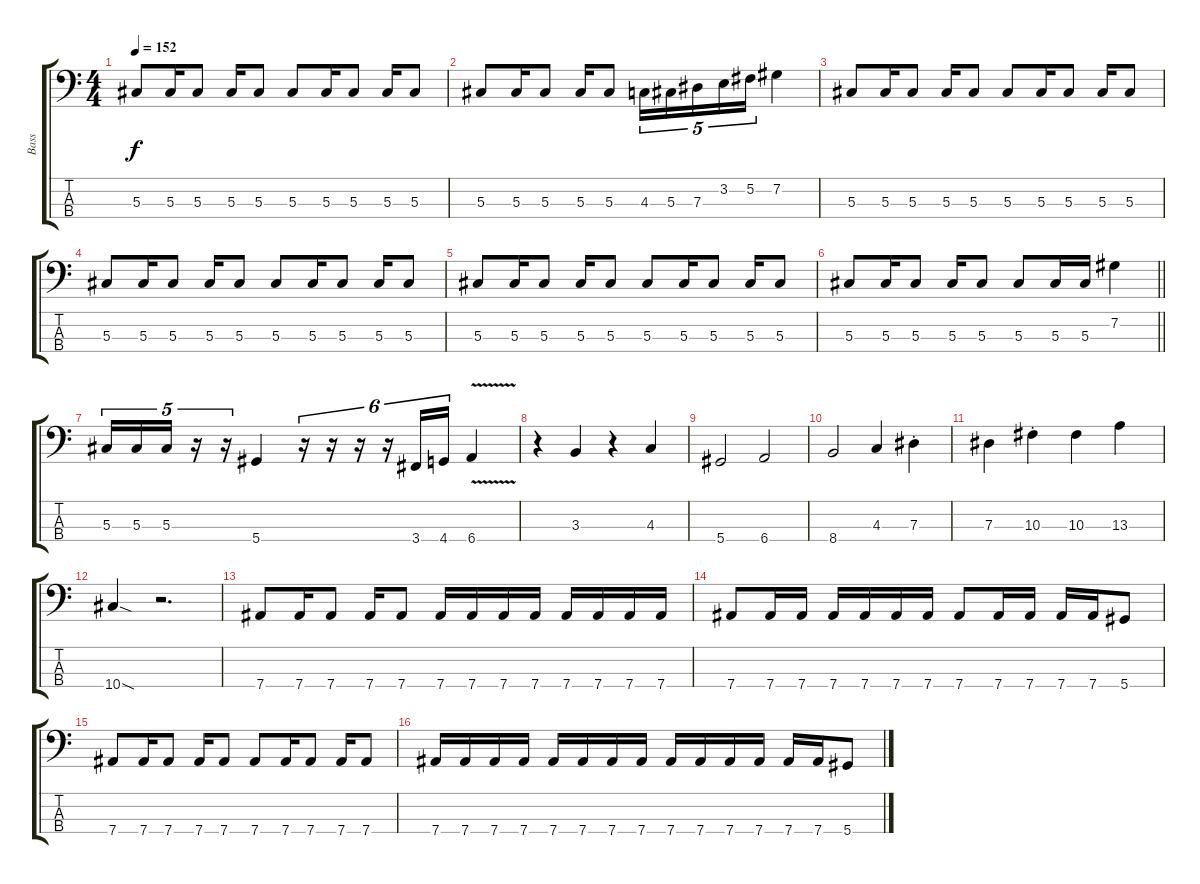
\track ("Bass" "Bass") {instrument electricbasspick}
\staff {score tabs}
\tuning (Gb2 Db2 Ab1 Eb1) {hide}
\ts (4 4)
\tempo 152
\clef f4
\ks c
5.3.8{dy f} 5.3.16 5.3.8 5.3.16 5.3.8 5.3.8 5.3.16 5.3.8 5.3.16 5.3.8 |
5.3.8 5.3.16 5.3.8 5.3.16 5.3.8 4.3.16{tu (5 4)} 5.3.16{tu (5 4)} 7.3.16{tu (5 4)} 3.2.16{tu (5 4)} 5.2.16{tu (5 4)} 7.2.4 |
5.3.8 5.3.16 5.3.8 5.3.16 5.3.8 5.3.8 5.3.16 5.3.8 5.3.16 5.3.8 |
5.3.8 5.3.16 5.3.8 5.3.16 5.3.8 5.3.8 5.3.16 5.3.8 5.3.16 5.3.8 |
5.3.8 5.3.16 5.3.8 5.3.16 5.3.8 5.3.8 5.3.16 5.3.8 5.3.16 5.3.8 |
\barLineRight lightlight
5.3.8 5.3.16 5.3.8 5.3.16 5.3.8 5.3.8 5.3.16 5.3.16 7.2.4 |
\section ("" "")
5.3.16{tu (5 4)} 5.3.16{tu (5 4)} 5.3.16{tu (5 4)} r.16{tu (5 4)} r.16{tu (5 4)} 5.4.4 r.16{tu (6 4)} r.16{tu (6 4)} r.16{tu (6 4)} r.16{tu (6 4)} 3.4.16{tu (6 4)} 4.4.16{tu (6 4)} 6.4{v}.4 |
r.4 3.3.4 r.4 4.3.4 |
5.4.2 6.4.2 |
8.4.2 4.3.4 7.3{st}.4 |
7.3.4 10.3{st}.4 10.3.4 13.3.4 |
10.4{sod}.4 r.2{d} |
7.4.8 7.4.16 7.4.8 7.4.16 7.4.8 7.4.16 7.4.16 7.4.16 7.4.16 7.4.16 7.4.16 7.4.16 7.4.16 |
7.4.8 7.4.16 7.4.16 7.4.16 7.4.16 7.4.16 7.4.16 7.4.8 7.4.16 7.4.16 7.4.16 7.4.16 5.4.8 |
7.4.8 7.4.16 7.4.8 7.4.16 7.4.8 7.4.8 7.4.16 7.4.8 7.4.16 7.4.8 |
7.4.16 7.4.16 7.4.16 7.4.16 7.4.16 7.4.16 7.4.16 7.4.16 7.4.16 7.4.16 7.4.16 7.4.16 7.4.16 7.4.16 5.4.8
